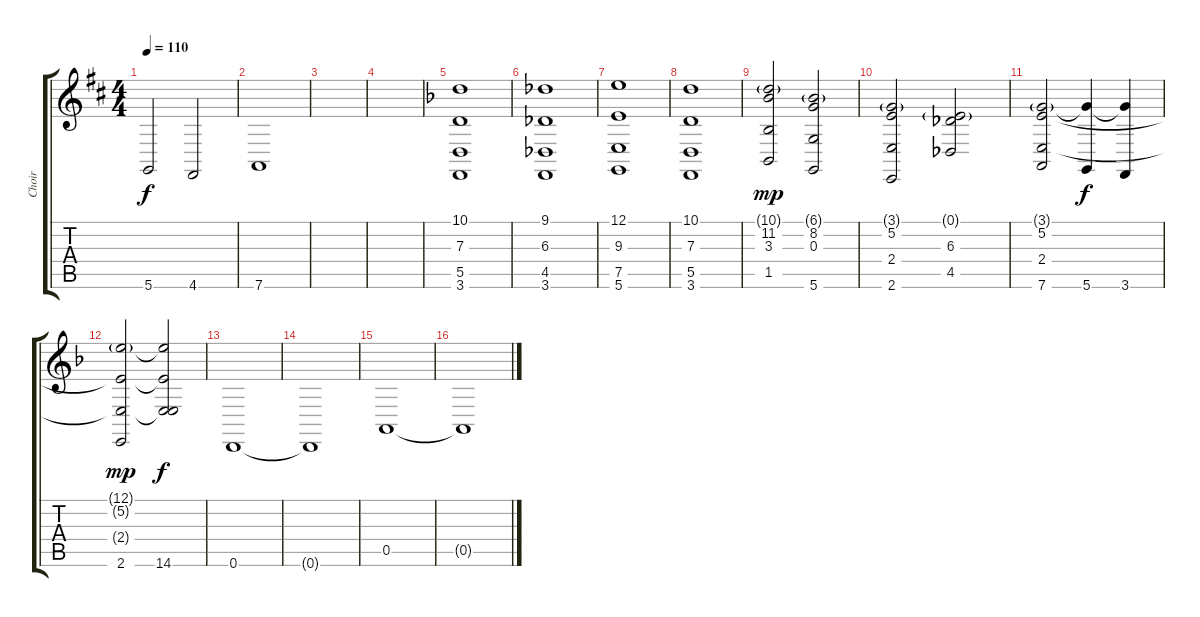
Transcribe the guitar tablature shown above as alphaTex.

\track ("Choir" "Choir") {instrument choiraahs}
\staff {score tabs}
\tuning (E4 B3 G3 D3 A2 D2) {hide}
\ts (4 4)
\tempo 110
\clef g2
\ks bminor
5.6.2{dy f} 4.6.2 |
7.6.1 |
|
|
\ks dminor
(10.1 7.3 5.5 3.6).1 |
(9.1 6.3 4.5 3.6).1 |
(12.1 9.3 7.5 5.6).1 |
(10.1 7.3 5.5 3.6).1 |
(10.1{g} 11.2 3.3 1.5).2{dy mp} (6.1{g} 8.2 0.3 5.6).2 |
(3.1{g} 5.2 2.4 2.6).2 (0.1{g} 6.3 4.5).2 |
(3.1{g} 5.2 2.4 7.6).2 (3.1{t} 5.6).4{dy f} (3.1{t} 3.6).4 |
(12.1{g} 5.2{t} 2.4{t} 2.6).2{dy mp} (12.1{t} 5.2{t} 2.4{t} 14.6).2{dy f} |
0.6.1 |
0.6{t}.1 |
0.5.1 |
0.5{t}.1
